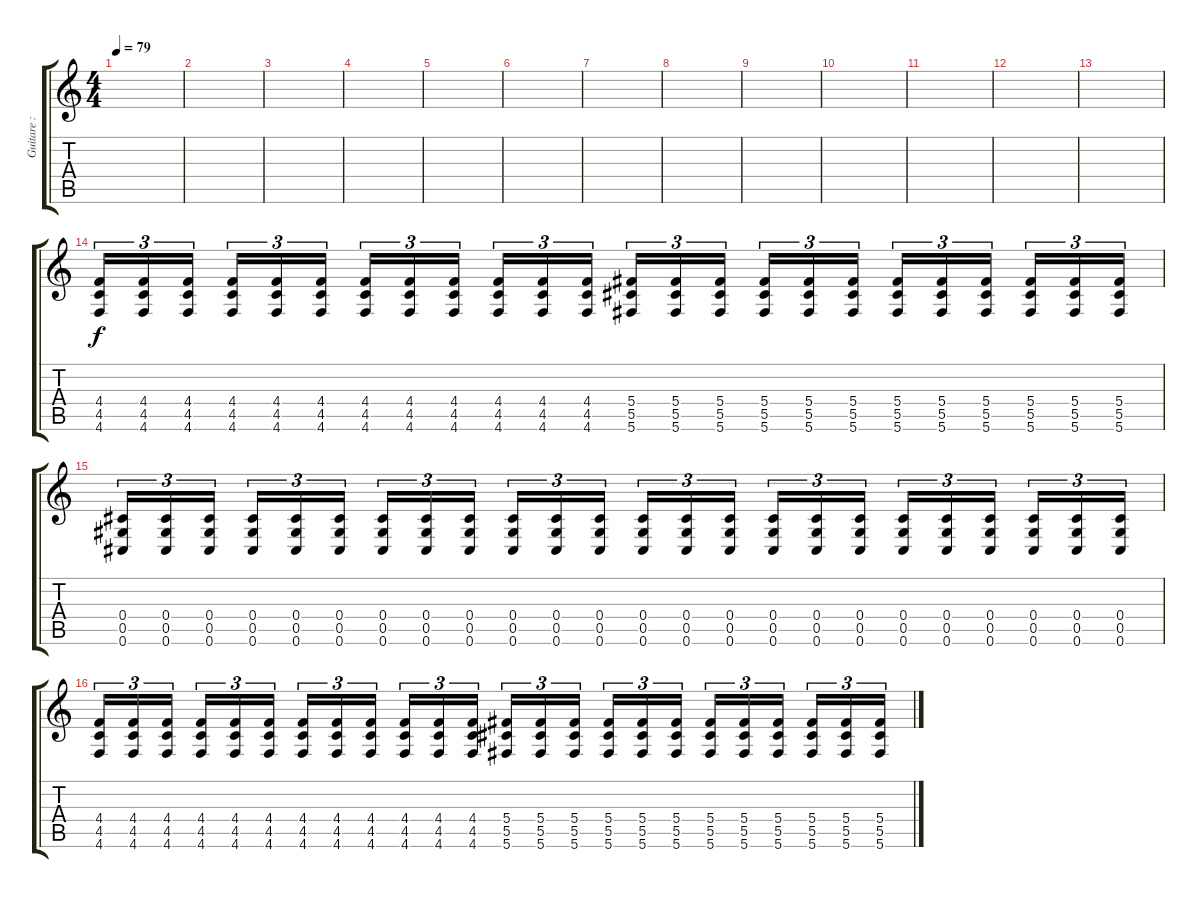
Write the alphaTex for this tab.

\track ("Guitare : Gros Sons" "Guitare : ") {instrument distortionguitar}
\staff {score tabs}
\tuning (Eb4 Bb3 Gb3 Db3 Ab2 Db2) {hide}
\ts (4 4)
\tempo 79
\clef g2
\ks c
|
|
|
|
|
|
|
|
|
|
|
|
|
(4.4 4.5 4.6).16{tu (3 2)} (4.4 4.5 4.6).16{tu (3 2)} (4.4 4.5 4.6).16{tu (3 2)} (4.4 4.5 4.6).16{tu (3 2)} (4.4 4.5 4.6).16{tu (3 2)} (4.4 4.5 4.6).16{tu (3 2)} (4.4 4.5 4.6).16{tu (3 2)} (4.4 4.5 4.6).16{tu (3 2)} (4.4 4.5 4.6).16{tu (3 2)} (4.4 4.5 4.6).16{tu (3 2)} (4.4 4.5 4.6).16{tu (3 2)} (4.4 4.5 4.6).16{tu (3 2)} (5.4 5.5 5.6).16{tu (3 2)} (5.4 5.5 5.6).16{tu (3 2)} (5.4 5.5 5.6).16{tu (3 2)} (5.4 5.5 5.6).16{tu (3 2)} (5.4 5.5 5.6).16{tu (3 2)} (5.4 5.5 5.6).16{tu (3 2)} (5.4 5.5 5.6).16{tu (3 2)} (5.4 5.5 5.6).16{tu (3 2)} (5.4 5.5 5.6).16{tu (3 2)} (5.4 5.5 5.6).16{tu (3 2)} (5.4 5.5 5.6).16{tu (3 2)} (5.4 5.5 5.6).16{tu (3 2)} |
(0.4 0.5 0.6).16{tu (3 2)} (0.4 0.5 0.6).16{tu (3 2)} (0.4 0.5 0.6).16{tu (3 2)} (0.4 0.5 0.6).16{tu (3 2)} (0.4 0.5 0.6).16{tu (3 2)} (0.4 0.5 0.6).16{tu (3 2)} (0.4 0.5 0.6).16{tu (3 2)} (0.4 0.5 0.6).16{tu (3 2)} (0.4 0.5 0.6).16{tu (3 2)} (0.4 0.5 0.6).16{tu (3 2)} (0.4 0.5 0.6).16{tu (3 2)} (0.4 0.5 0.6).16{tu (3 2)} (0.4 0.5 0.6).16{tu (3 2)} (0.4 0.5 0.6).16{tu (3 2)} (0.4 0.5 0.6).16{tu (3 2)} (0.4 0.5 0.6).16{tu (3 2)} (0.4 0.5 0.6).16{tu (3 2)} (0.4 0.5 0.6).16{tu (3 2)} (0.4 0.5 0.6).16{tu (3 2)} (0.4 0.5 0.6).16{tu (3 2)} (0.4 0.5 0.6).16{tu (3 2)} (0.4 0.5 0.6).16{tu (3 2)} (0.4 0.5 0.6).16{tu (3 2)} (0.4 0.5 0.6).16{tu (3 2)} |
(4.4 4.5 4.6).16{tu (3 2)} (4.4 4.5 4.6).16{tu (3 2)} (4.4 4.5 4.6).16{tu (3 2)} (4.4 4.5 4.6).16{tu (3 2)} (4.4 4.5 4.6).16{tu (3 2)} (4.4 4.5 4.6).16{tu (3 2)} (4.4 4.5 4.6).16{tu (3 2)} (4.4 4.5 4.6).16{tu (3 2)} (4.4 4.5 4.6).16{tu (3 2)} (4.4 4.5 4.6).16{tu (3 2)} (4.4 4.5 4.6).16{tu (3 2)} (4.4 4.5 4.6).16{tu (3 2)} (5.4 5.5 5.6).16{tu (3 2)} (5.4 5.5 5.6).16{tu (3 2)} (5.4 5.5 5.6).16{tu (3 2)} (5.4 5.5 5.6).16{tu (3 2)} (5.4 5.5 5.6).16{tu (3 2)} (5.4 5.5 5.6).16{tu (3 2)} (5.4 5.5 5.6).16{tu (3 2)} (5.4 5.5 5.6).16{tu (3 2)} (5.4 5.5 5.6).16{tu (3 2)} (5.4 5.5 5.6).16{tu (3 2)} (5.4 5.5 5.6).16{tu (3 2)} (5.4 5.5 5.6).16{tu (3 2)}
